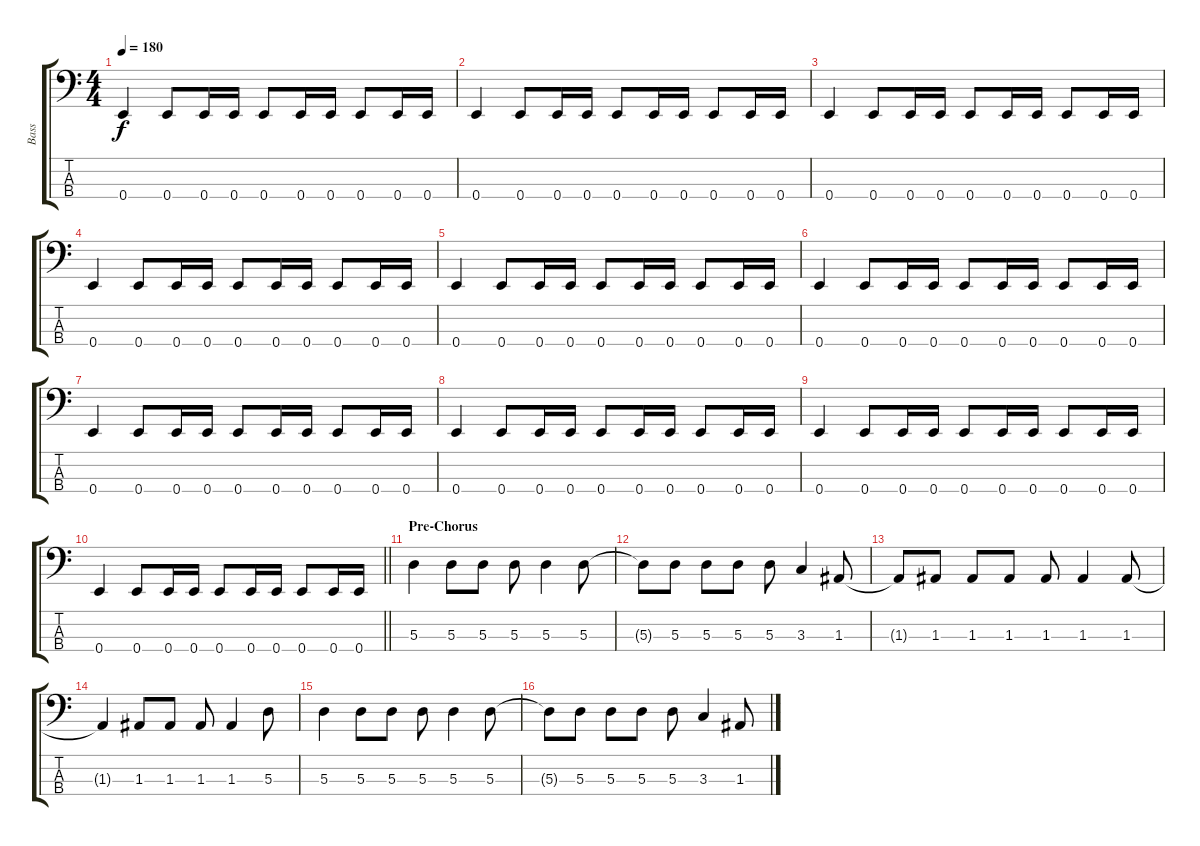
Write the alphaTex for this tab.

\track ("Bass" "Bass") {instrument electricbassfinger}
\staff {score tabs}
\tuning (G2 D2 A1 E1) {hide}
\ts (4 4)
\tempo 180
\clef f4
\ks c
0.4.4{dy f} 0.4.8 0.4.16 0.4.16 0.4.8 0.4.16 0.4.16 0.4.8 0.4.16 0.4.16 |
0.4.4 0.4.8 0.4.16 0.4.16 0.4.8 0.4.16 0.4.16 0.4.8 0.4.16 0.4.16 |
0.4.4 0.4.8 0.4.16 0.4.16 0.4.8 0.4.16 0.4.16 0.4.8 0.4.16 0.4.16 |
0.4.4 0.4.8 0.4.16 0.4.16 0.4.8 0.4.16 0.4.16 0.4.8 0.4.16 0.4.16 |
0.4.4 0.4.8 0.4.16 0.4.16 0.4.8 0.4.16 0.4.16 0.4.8 0.4.16 0.4.16 |
0.4.4 0.4.8 0.4.16 0.4.16 0.4.8 0.4.16 0.4.16 0.4.8 0.4.16 0.4.16 |
0.4.4 0.4.8 0.4.16 0.4.16 0.4.8 0.4.16 0.4.16 0.4.8 0.4.16 0.4.16 |
0.4.4 0.4.8 0.4.16 0.4.16 0.4.8 0.4.16 0.4.16 0.4.8 0.4.16 0.4.16 |
0.4.4 0.4.8 0.4.16 0.4.16 0.4.8 0.4.16 0.4.16 0.4.8 0.4.16 0.4.16 |
\barLineRight lightlight
0.4.4 0.4.8 0.4.16 0.4.16 0.4.8 0.4.16 0.4.16 0.4.8 0.4.16 0.4.16 |
\section ("" "Pre-Chorus")
5.3.4 5.3.8 5.3.8 5.3.8 5.3.4 5.3.8 |
5.3{t}.8 5.3.8 5.3.8 5.3.8 5.3.8 3.3.4 1.3.8 |
1.3{t}.8 1.3.8 1.3.8 1.3.8 1.3.8 1.3.4 1.3.8 |
1.3{t}.4 1.3.8 1.3.8 1.3.8 1.3.4 5.3.8 |
5.3.4 5.3.8 5.3.8 5.3.8 5.3.4 5.3.8 |
5.3{t}.8 5.3.8 5.3.8 5.3.8 5.3.8 3.3.4 1.3.8
